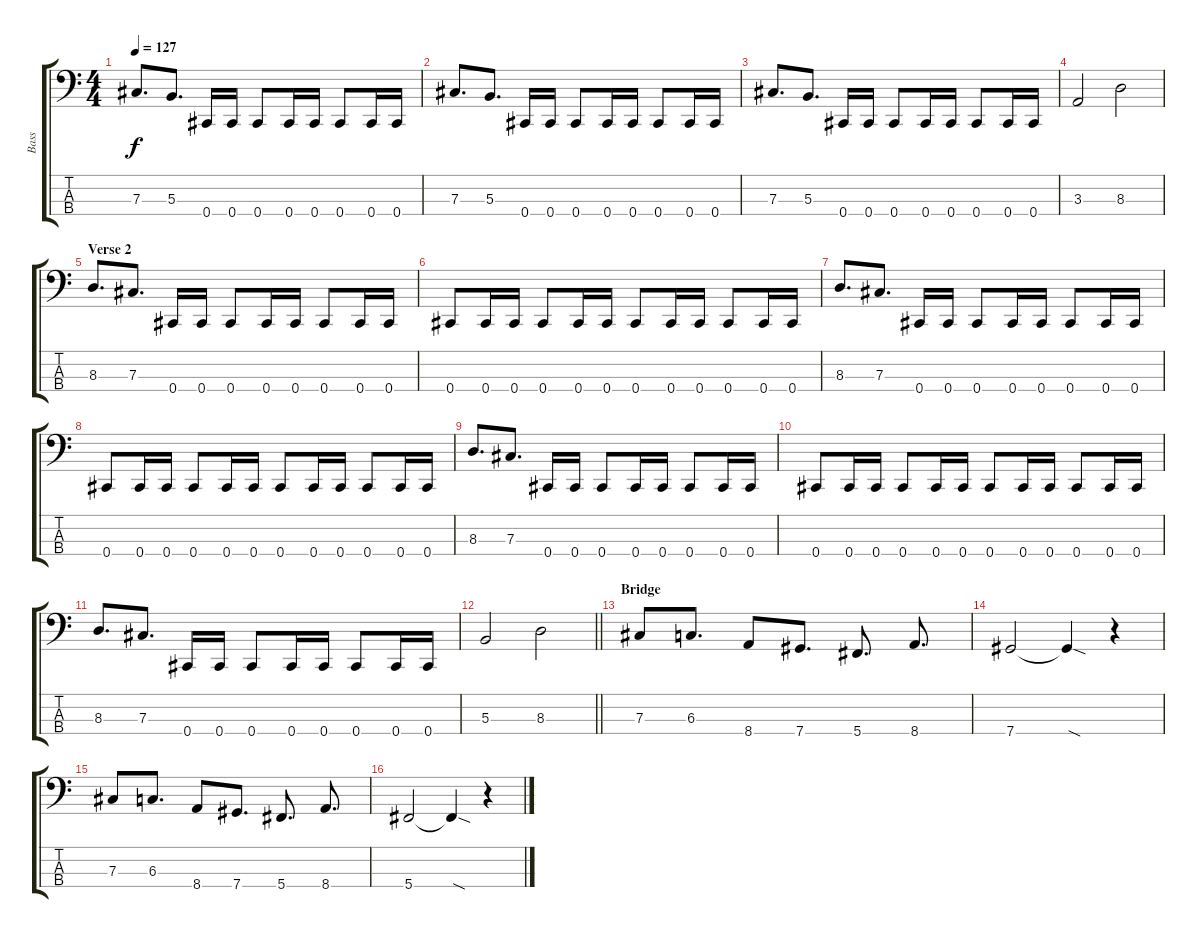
\track ("Bass" "Bass") {instrument electricbasspick}
\staff {score tabs}
\tuning (E2 B1 Gb1 Db1) {hide}
\ts (4 4)
\tempo 127
\clef f4
\ks c
7.3.8{d dy f} 5.3.8{d} 0.4.16 0.4.16 0.4.8 0.4.16 0.4.16 0.4.8 0.4.16 0.4.16 |
7.3.8{d} 5.3.8{d} 0.4.16 0.4.16 0.4.8 0.4.16 0.4.16 0.4.8 0.4.16 0.4.16 |
7.3.8{d} 5.3.8{d} 0.4.16 0.4.16 0.4.8 0.4.16 0.4.16 0.4.8 0.4.16 0.4.16 |
3.3.2 8.3.2 |
\section ("" "Verse 2")
8.3.8{d} 7.3.8{d} 0.4.16 0.4.16 0.4.8 0.4.16 0.4.16 0.4.8 0.4.16 0.4.16 |
0.4.8 0.4.16 0.4.16 0.4.8 0.4.16 0.4.16 0.4.8 0.4.16 0.4.16 0.4.8 0.4.16 0.4.16 |
8.3.8{d} 7.3.8{d} 0.4.16 0.4.16 0.4.8 0.4.16 0.4.16 0.4.8 0.4.16 0.4.16 |
0.4.8 0.4.16 0.4.16 0.4.8 0.4.16 0.4.16 0.4.8 0.4.16 0.4.16 0.4.8 0.4.16 0.4.16 |
8.3.8{d} 7.3.8{d} 0.4.16 0.4.16 0.4.8 0.4.16 0.4.16 0.4.8 0.4.16 0.4.16 |
0.4.8 0.4.16 0.4.16 0.4.8 0.4.16 0.4.16 0.4.8 0.4.16 0.4.16 0.4.8 0.4.16 0.4.16 |
8.3.8{d} 7.3.8{d} 0.4.16 0.4.16 0.4.8 0.4.16 0.4.16 0.4.8 0.4.16 0.4.16 |
\barLineRight lightlight
5.3.2 8.3.2 |
\section ("" "Bridge")
7.3.8 6.3.8{d} 8.4.8 7.4.8{d} 5.4.8{d} 8.4.8{d} |
7.4.2 7.4{sod t}.4 r.4 |
7.3.8 6.3.8{d} 8.4.8 7.4.8{d} 5.4.8{d} 8.4.8{d} |
5.4.2 5.4{sod t}.4 r.4
